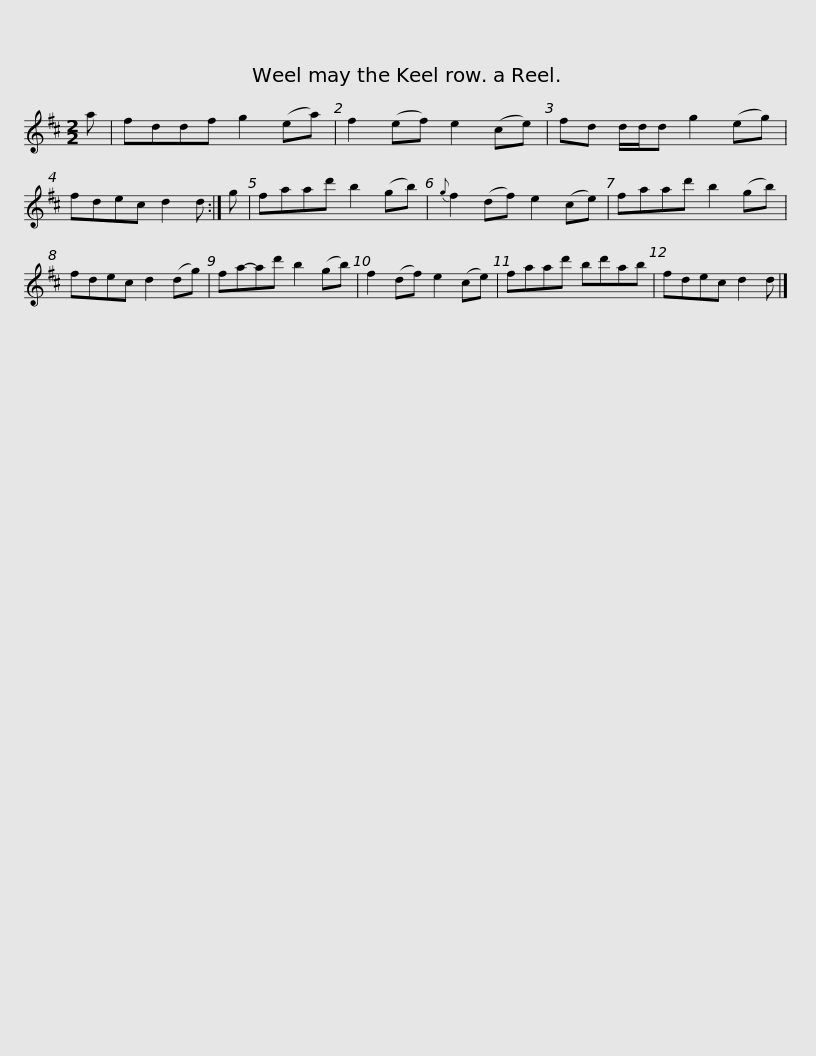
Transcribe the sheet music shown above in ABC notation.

X:1
L:1/8
M:2/2
I:linebreak $
K:D
V:1 treble
V:1
 a | fddf g2 (ea) | f2 (ef) e2 (ce) | fd d/d/d g2 (eg) | fdec d2 d :| %5
 g | faad' b2 (gb) |${g} f2 (df) e2 (ce) | faad' b2 (gb) | fdec d2 (dg) | %10
 fa-ad' b2 (gb) | f2 (df) e2 (ce) |$ faad' bd'ab | fdec d2 d |] %14
